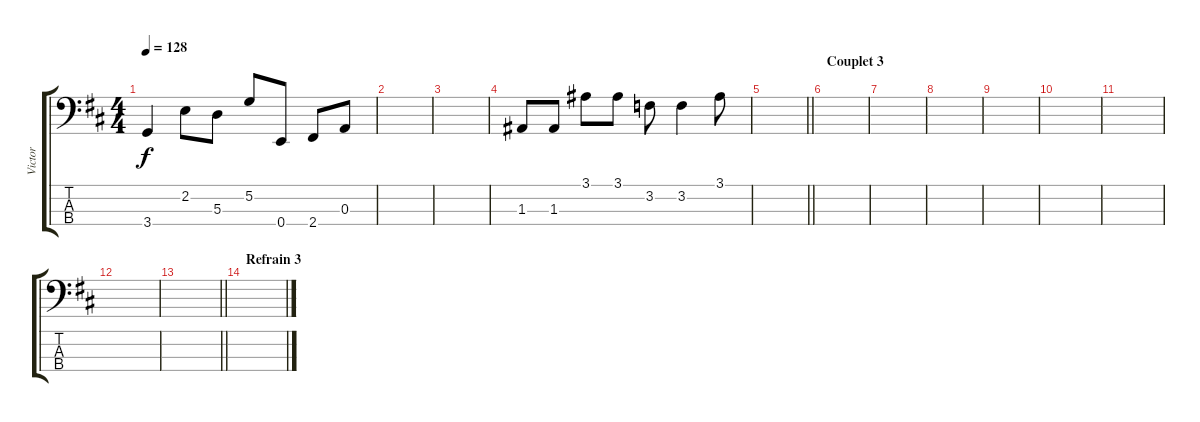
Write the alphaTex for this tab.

\track ("Victor" "Victor") {solo instrument electricbassfinger}
\staff {score tabs}
\tuning (G2 D2 A1 E1) {hide}
\ts (4 4)
\tempo 128
\clef f4
\ks d
3.4.4{dy f} 2.2.8 5.3.8 5.2.8 0.4.8 2.4.8 0.3.8 |
|
|
1.3.8 1.3.8 3.1.8 3.1.8 3.2.8 3.2.4 3.1.8 |
\barLineRight lightlight
|
\section ("" "Couplet 3")
|
|
|
|
|
|
|
\barLineRight lightlight
|
\section ("" "Refrain 3")
